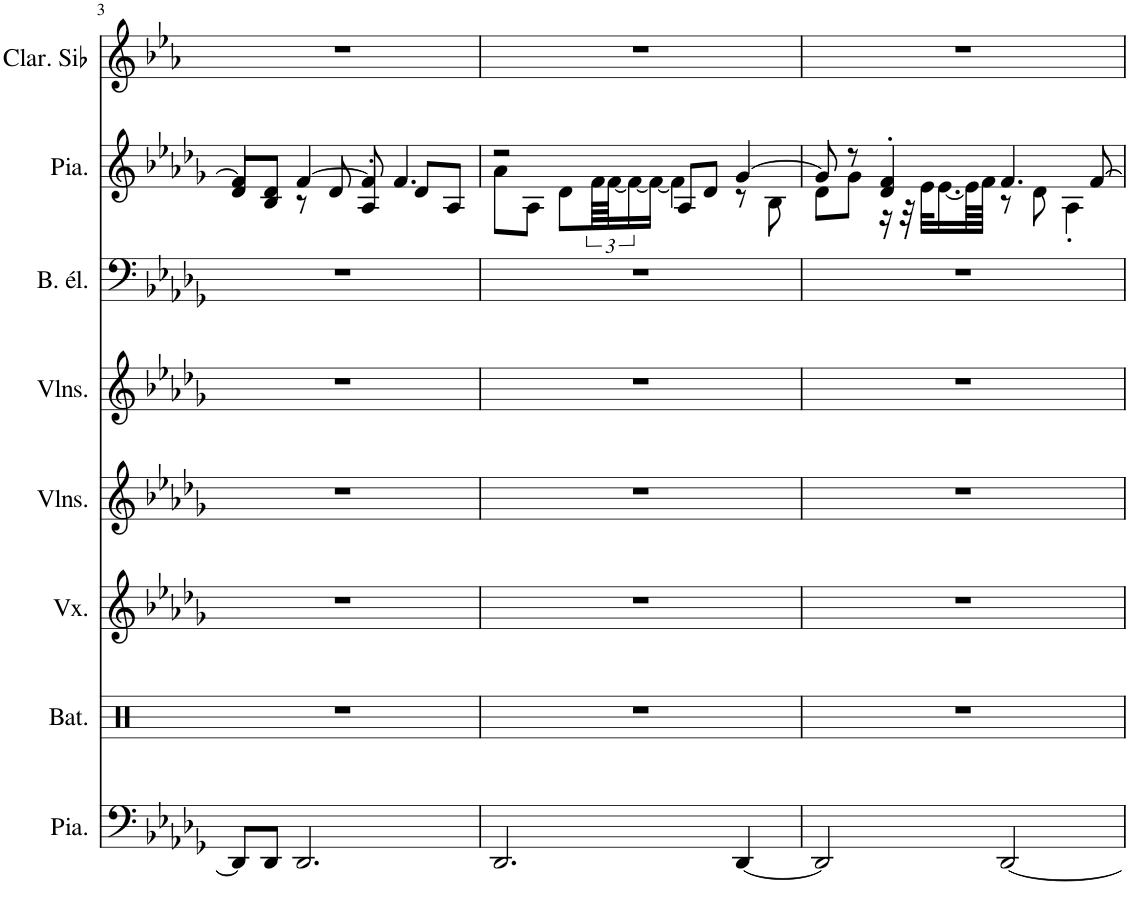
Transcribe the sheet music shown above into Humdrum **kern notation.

**kern	**kern	**kern	**kern	**kern	**kern	**kern	**kern
*part8	*part7	*part6	*part5	*part4	*part3	*part2	*part1
*staff8	*staff7	*staff6	*staff5	*staff4	*staff3	*staff2	*staff1
*I"Piano	*I"Batterie	*I"Voix	*I"Violons	*I"Violons	*I"Basse électrique à 5 cordes	*I"Piano	*I"Clarinette en Sib
*I'Pia.	*I'Bat.	*I'Vx.	*I'Vlns.	*I'Vlns.	*I'B. él.	*I'Pia.	*I'Clar. Sib
!!LO:PB:g=z
*clefF4	*clefX	*clefG2	*clefG2	*clefG2	*clefF4	*clefG2	*clefG2
*	*	*	*	*	*Trd7c12	*	*Trd1c2
*k[b-e-a-d-g-]	*k[]	*k[b-e-a-d-g-]	*k[b-e-a-d-g-]	*k[b-e-a-d-g-]	*k[b-e-a-d-g-]	*k[b-e-a-d-g-]	*k[b-e-a-]
*M4/4	*M4/4	*M4/4	*M4/4	*M4/4	*M4/4	*M4/4	*M4/4
=3	=3	=3	=3	=3	=3	=3	=3
*	*	*	*	*	*	*^	*
8DD-/L]	1r	1r	1r	1r	1r	4f/]	8d-/L	1r
8DD-/J	.	.	.	.	.	.	8B-/ 8d-/J	.
2.DD-/	.	.	.	.	.	[4f/	8r	.
.	.	.	.	.	.	.	8d-/	.
.	.	.	.	.	.	8f/]	4A-'/	.
.	.	.	.	.	.	4.f/	.	.
.	.	.	.	.	.	.	8d-/L	.
.	.	.	.	.	.	.	8A-/J	.
=4	=4	=4	=4	=4	=4	=4	=4	=4
2.DD-/	1r	1r	1r	1r	1r	2r	8a-\L	1r
.	.	.	.	.	.	.	8A-\J	.
.	.	.	.	.	.	.	8d-\L	.
.	.	.	.	.	.	.	96f\LLL	.
.	.	.	.	.	.	.	[96f\JJ	.
.	.	.	.	.	.	.	24f\_	.
.	.	.	.	.	.	.	16f\JJ_	.
.	.	.	.	.	.	8A-/L	4f\]	.
.	.	.	.	.	.	8d-/J	.	.
[4DD-/	.	.	.	.	.	[4g-/	8r	.
.	.	.	.	.	.	.	8B-\	.
=5	=5	=5	=5	=5	=5	=5	=5	=5
2DD-/]	1r	1r	1r	1r	1r	8g-/]	8d-\L	1r
.	.	.	.	.	.	8r	8g-\J	.
.	.	.	.	.	.	4d-/' 4f/'	16r	.
.	.	.	.	.	.	.	32r	.
.	.	.	.	.	.	.	32e-\KLL	.
.	.	.	.	.	.	.	[16.e-\	.
.	.	.	.	.	.	.	64e-\LL]	.
.	.	.	.	.	.	.	64f\JJJJ	.
[2DD-/	.	.	.	.	.	4.f/	8r	.
.	.	.	.	.	.	.	8d-\	.
.	.	.	.	.	.	.	4A-'\	.
.	.	.	.	.	.	[8f/	.	.
*	*	*	*	*	*	*v	*v	*
=	=	=	=	=	=	=	=
*-	*-	*-	*-	*-	*-	*-	*-
